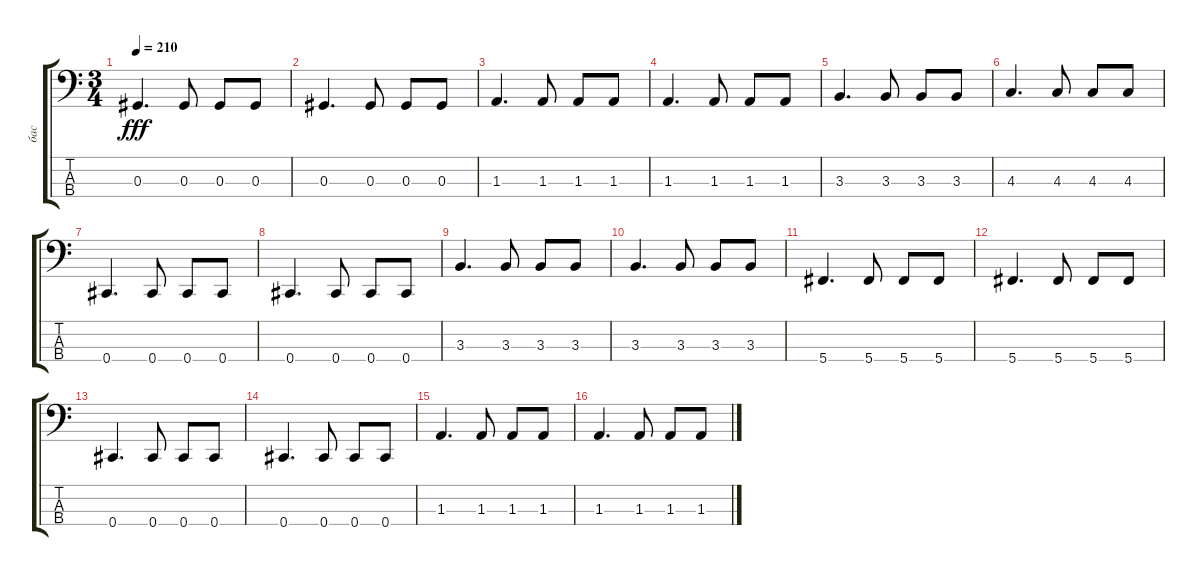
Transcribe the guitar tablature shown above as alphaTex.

\track ("бас" "бас") {instrument electricbasspick}
\staff {score tabs}
\tuning (Gb2 Db2 Ab1 Db1) {hide}
\ts (3 4)
\tempo 210
\clef f4
\ks c
0.3.4{d dy fff} 0.3.8 0.3.8 0.3.8 |
0.3.4{d} 0.3.8 0.3.8 0.3.8 |
1.3.4{d} 1.3.8 1.3.8 1.3.8 |
1.3.4{d} 1.3.8 1.3.8 1.3.8 |
3.3.4{d} 3.3.8 3.3.8 3.3.8 |
4.3.4{d} 4.3.8 4.3.8 4.3.8 |
0.4.4{d} 0.4.8 0.4.8 0.4.8 |
0.4.4{d} 0.4.8 0.4.8 0.4.8 |
3.3.4{d} 3.3.8 3.3.8 3.3.8 |
3.3.4{d} 3.3.8 3.3.8 3.3.8 |
5.4.4{d} 5.4.8 5.4.8 5.4.8 |
5.4.4{d} 5.4.8 5.4.8 5.4.8 |
0.4.4{d} 0.4.8 0.4.8 0.4.8 |
0.4.4{d} 0.4.8 0.4.8 0.4.8 |
1.3.4{d} 1.3.8 1.3.8 1.3.8 |
1.3.4{d} 1.3.8 1.3.8 1.3.8
